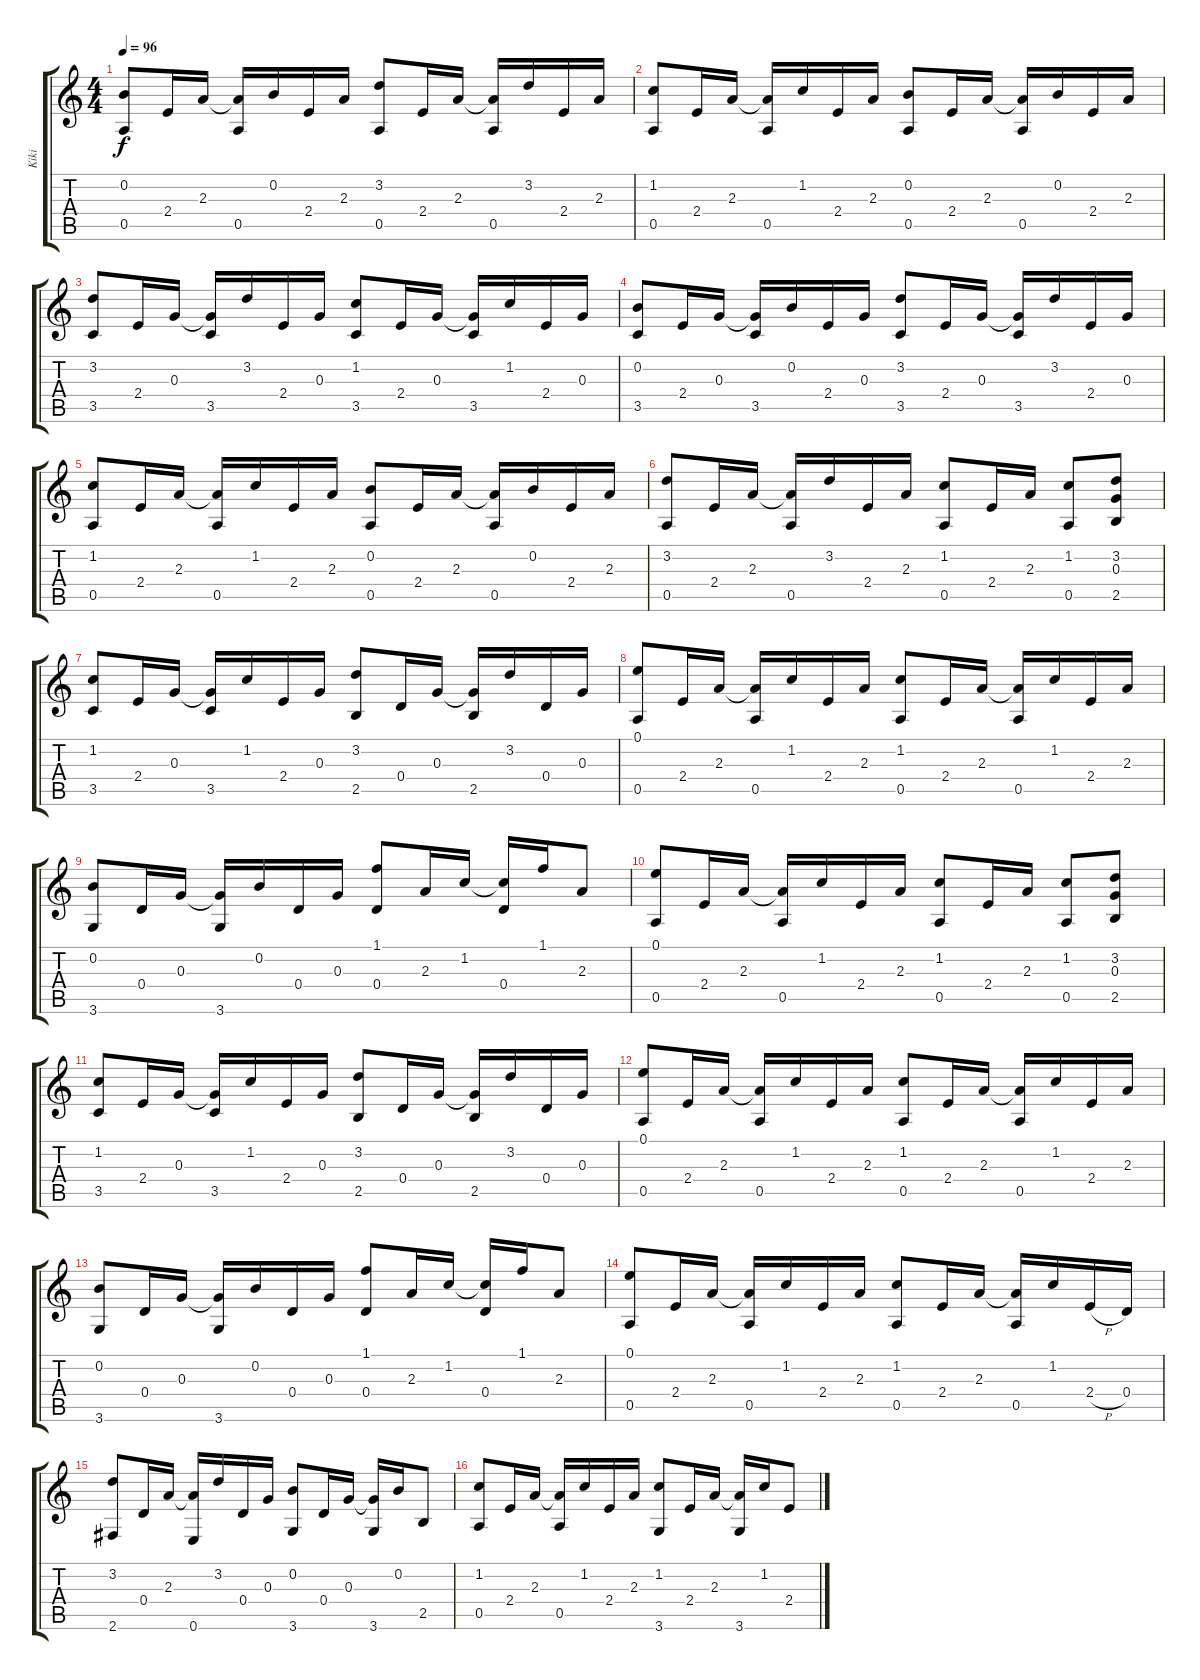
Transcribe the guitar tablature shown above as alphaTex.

\track ("Kiki" "Kiki") {instrument acousticguitarnylon}
\staff {score tabs}
\tuning (E4 B3 G3 D3 A2 E2) {hide}
\ts (4 4)
\tempo 96
\clef g2
\ks c
(0.2 0.5).8{dy f} 2.4.16 2.3.16 (2.3{t} 0.5).16 0.2.16 2.4.16 2.3.16 (3.2 0.5).8 2.4.16 2.3.16 (2.3{t} 0.5).16 3.2.16 2.4.16 2.3.16 |
(1.2 0.5).8 2.4.16 2.3.16 (2.3{t} 0.5).16 1.2.16 2.4.16 2.3.16 (0.2 0.5).8 2.4.16 2.3.16 (2.3{t} 0.5).16 0.2.16 2.4.16 2.3.16 |
(3.2 3.5).8 2.4.16 0.3.16 (0.3{t} 3.5).16 3.2.16 2.4.16 0.3.16 (1.2 3.5).8 2.4.16 0.3.16 (0.3{t} 3.5).16 1.2.16 2.4.16 0.3.16 |
(0.2 3.5).8 2.4.16 0.3.16 (0.3{t} 3.5).16 0.2.16 2.4.16 0.3.16 (3.2 3.5).8 2.4.16 0.3.16 (0.3{t} 3.5).16 3.2.16 2.4.16 0.3.16 |
(1.2 0.5).8 2.4.16 2.3.16 (2.3{t} 0.5).16 1.2.16 2.4.16 2.3.16 (0.2 0.5).8 2.4.16 2.3.16 (2.3{t} 0.5).16 0.2.16 2.4.16 2.3.16 |
(3.2 0.5).8 2.4.16 2.3.16 (2.3{t} 0.5).16 3.2.16 2.4.16 2.3.16 (1.2 0.5).8 2.4.16 2.3.16 (1.2 0.5).8 (3.2 0.3 2.5).8 |
(1.2 3.5).8 2.4.16 0.3.16 (0.3{t} 3.5).16 1.2.16 2.4.16 0.3.16 (3.2 2.5).8 0.4.16 0.3.16 (0.3{t} 2.5).16 3.2.16 0.4.16 0.3.16 |
(0.1 0.5).8 2.4.16 2.3.16 (2.3{t} 0.5).16 1.2.16 2.4.16 2.3.16 (1.2 0.5).8 2.4.16 2.3.16 (2.3{t} 0.5).16 1.2.16 2.4.16 2.3.16 |
(0.2 3.6).8 0.4.16 0.3.16 (0.3{t} 3.6).16 0.2.16 0.4.16 0.3.16 (1.1 0.4).8 2.3.16 1.2.16 (1.2{t} 0.4).16 1.1.16 2.3.8 |
(0.1 0.5).8 2.4.16 2.3.16 (2.3{t} 0.5).16 1.2.16 2.4.16 2.3.16 (1.2 0.5).8 2.4.16 2.3.16 (1.2 0.5).8 (3.2 0.3 2.5).8 |
(1.2 3.5).8 2.4.16 0.3.16 (0.3{t} 3.5).16 1.2.16 2.4.16 0.3.16 (3.2 2.5).8 0.4.16 0.3.16 (0.3{t} 2.5).16 3.2.16 0.4.16 0.3.16 |
(0.1 0.5).8 2.4.16 2.3.16 (2.3{t} 0.5).16 1.2.16 2.4.16 2.3.16 (1.2 0.5).8 2.4.16 2.3.16 (2.3{t} 0.5).16 1.2.16 2.4.16 2.3.16 |
(0.2 3.6).8 0.4.16 0.3.16 (0.3{t} 3.6).16 0.2.16 0.4.16 0.3.16 (1.1 0.4).8 2.3.16 1.2.16 (1.2{t} 0.4).16 1.1.16 2.3.8 |
(0.1 0.5).8 2.4.16 2.3.16 (2.3{t} 0.5).16 1.2.16 2.4.16 2.3.16 (1.2 0.5).8 2.4.16 2.3.16 (2.3{t} 0.5).16 1.2.16 2.4{h}.16 0.4.16 |
(3.2 2.6).8 0.4.16 2.3.16 (2.3{t} 0.6).16 3.2.16 0.4.16 0.3.16 (0.2 3.6).8 0.4.16 0.3.16 (0.3{t} 3.6).16 0.2.16 2.5.8 |
(1.2 0.5).8 2.4.16 2.3.16 (2.3{t} 0.5).16 1.2.16 2.4.16 2.3.16 (1.2 3.6).8 2.4.16 2.3.16 (2.3{t} 3.6).16 1.2.16 2.4.8
